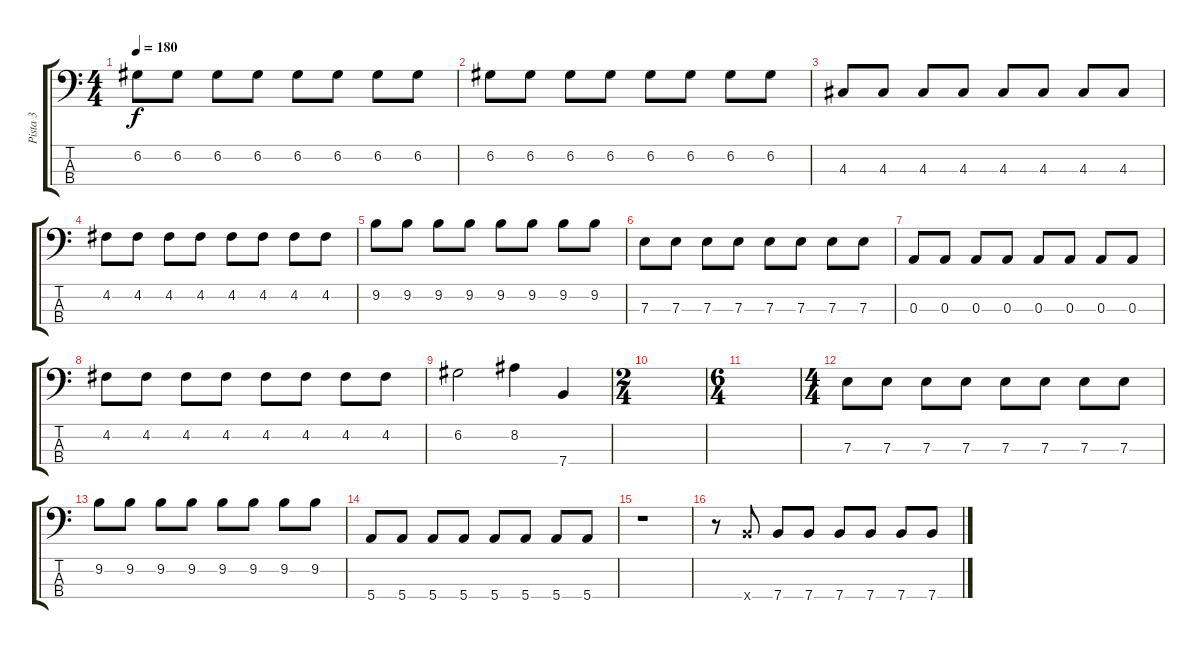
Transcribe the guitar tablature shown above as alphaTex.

\track ("Pista 3" "Pista 3") {instrument electricbasspick}
\staff {score tabs}
\tuning (G2 D2 A1 E1) {hide}
\ts (4 4)
\tempo 180
\clef f4
\ks c
6.2.8{dy f} 6.2.8 6.2.8 6.2.8 6.2.8 6.2.8 6.2.8 6.2.8 |
6.2.8 6.2.8 6.2.8 6.2.8 6.2.8 6.2.8 6.2.8 6.2.8 |
4.3.8 4.3.8 4.3.8 4.3.8 4.3.8 4.3.8 4.3.8 4.3.8 |
4.2.8 4.2.8 4.2.8 4.2.8 4.2.8 4.2.8 4.2.8 4.2.8 |
9.2.8 9.2.8 9.2.8 9.2.8 9.2.8 9.2.8 9.2.8 9.2.8 |
7.3.8 7.3.8 7.3.8 7.3.8 7.3.8 7.3.8 7.3.8 7.3.8 |
0.3.8 0.3.8 0.3.8 0.3.8 0.3.8 0.3.8 0.3.8 0.3.8 |
4.2.8 4.2.8 4.2.8 4.2.8 4.2.8 4.2.8 4.2.8 4.2.8 |
6.2.2 8.2.4 7.4.4 |
\ts (2 4)
|
\ts (6 4)
|
\ts (4 4)
7.3.8 7.3.8 7.3.8 7.3.8 7.3.8 7.3.8 7.3.8 7.3.8 |
9.2.8 9.2.8 9.2.8 9.2.8 9.2.8 9.2.8 9.2.8 9.2.8 |
5.4.8 5.4.8 5.4.8 5.4.8 5.4.8 5.4.8 5.4.8 5.4.8 |
r.1 |
r.8 7.4{x}.8 7.4.8 7.4.8 7.4.8 7.4.8 7.4.8 7.4.8
